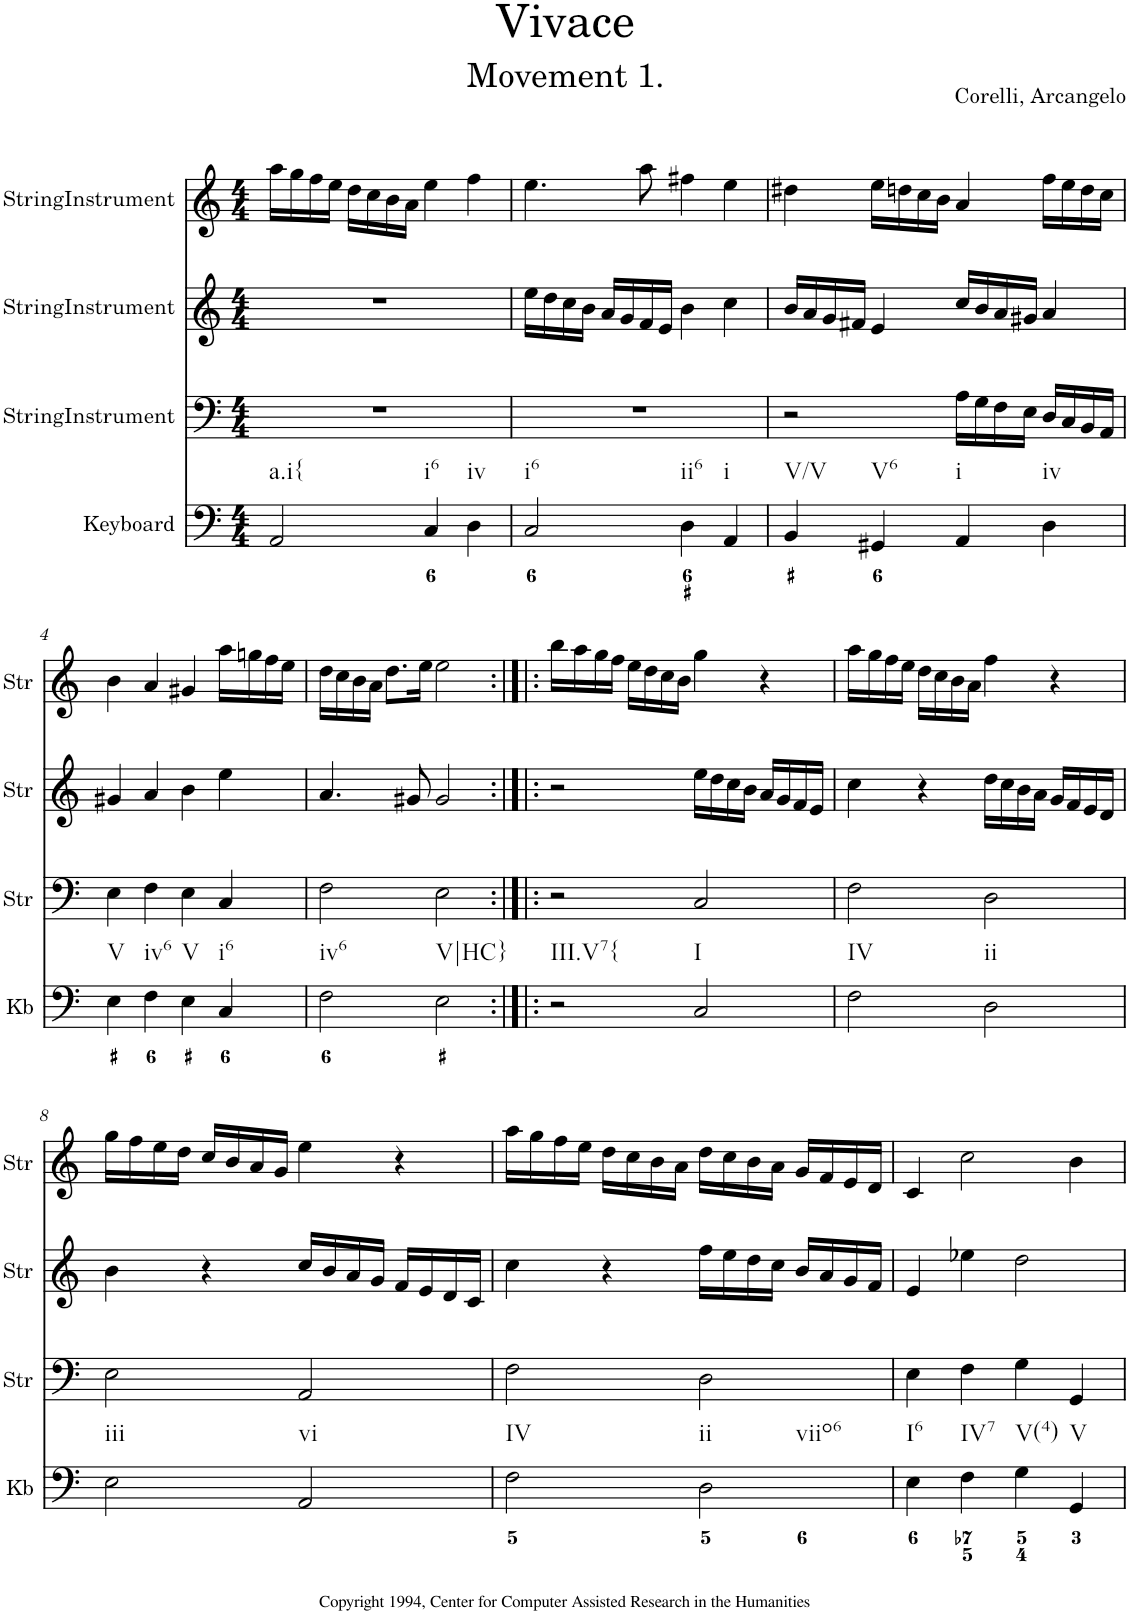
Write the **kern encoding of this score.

**kern	**kern	**kern	**kern
*part4	*part3	*part2	*part1
*staff4	*staff3	*staff2	*staff1
*I"Keyboard	*I"StringInstrument	*I"StringInstrument	*I"StringInstrument
*I'Kb	*I'Str	*I'Str	*I'Str
*clefF4	*clefF4	*clefG2	*clefG2
*k[]	*k[]	*k[]	*k[]
*M4/4	*M4/4	*M4/4	*M4/4
=1	=1	=1	=1
!LO:TX:b:t=a.i{	!	!	!
2AA/	1r	1r	16aa\LL
.	.	.	16gg\
.	.	.	16ff\
.	.	.	16ee\JJ
.	.	.	16dd\LL
.	.	.	16cc\
.	.	.	16b\
.	.	.	16a\JJ
!LO:TX:b:t=i6	!	!	!
4C/	.	.	4ee\
!LO:TX:b:t=iv	!	!	!
4D\	.	.	4ff\
=2	=2	=2	=2
!LO:TX:b:t=i6	!	!	!
2C/	1r	16ee\LL	4.ee\
.	.	16dd\	.
.	.	16cc\	.
.	.	16b\JJ	.
.	.	16a/LL	.
.	.	16g/	.
.	.	16f/	8aa\
.	.	16e/JJ	.
!LO:TX:b:t=ii6	!	!	!
4D\	.	4b\	4ff#X\
!LO:TX:b:t=i	!	!	!
4AA/	.	4cc\	4ee\
=3	=3	=3	=3
!LO:TX:b:t=V/V	!	!	!
4BB/	2r	16b/LL	4dd#X\
.	.	16a/	.
.	.	16g/	.
.	.	16f#X/JJ	.
!LO:TX:b:t=V6	!	!	!
4GG#X/	.	4e/	16ee\LL
.	.	.	16ddn\
.	.	.	16cc\
.	.	.	16b\JJ
!LO:TX:b:t=i	!	!	!
4AA/	16A\LL	16cc/LL	4a/
.	16G\	16b/	.
.	16F\	16a/	.
.	16E\JJ	16g#X/JJ	.
!LO:TX:b:t=iv	!	!	!
4D\	16D/LL	4a/	16ff\LL
.	16C/	.	16ee\
.	16BB/	.	16dd\
.	16AA/JJ	.	16cc\JJ
!!LO:LB:g=z
=4	=4	=4	=4
!LO:TX:b:t=V	!	!	!
4E\	4E\	4g#X/	4b\
!LO:TX:b:t=iv6	!	!	!
4F\	4F\	4a/	4a/
!LO:TX:b:t=V	!	!	!
4E\	4E\	4b\	4g#X/
!LO:TX:b:t=i6	!	!	!
4C/	4C/	4ee\	16aa\LL
.	.	.	16ggn\
.	.	.	16ff\
.	.	.	16ee\JJ
=5	=5	=5	=5
!LO:TX:b:t=iv6	!	!	!
2F\	2F\	4.a/	16dd\LL
.	.	.	16cc\
.	.	.	16b\
.	.	.	16a\JJ
.	.	.	8.dd\L
.	.	8g#X/	.
.	.	.	16ee\Jk
!LO:TX:b:t=V|HC}	!	!	!
2E\	2E\	2g#/	2ee\
=6:|!|:	=6:|!|:	=6:|!|:	=6:|!|:
!LO:TX:b:t=III.V7{	!	!	!
2r	2r	2r	16bb\LL
.	.	.	16aa\
.	.	.	16gg\
.	.	.	16ff\JJ
.	.	.	16ee\LL
.	.	.	16dd\
.	.	.	16cc\
.	.	.	16b\JJ
!LO:TX:b:t=I	!	!	!
2C/	2C/	16ee\LL	4gg\
.	.	16dd\	.
.	.	16cc\	.
.	.	16b\JJ	.
.	.	16a/LL	4r
.	.	16g/	.
.	.	16f/	.
.	.	16e/JJ	.
=7	=7	=7	=7
!LO:TX:b:t=IV	!	!	!
2F\	2F\	4cc\	16aa\LL
.	.	.	16gg\
.	.	.	16ff\
.	.	.	16ee\JJ
.	.	4r	16dd\LL
.	.	.	16cc\
.	.	.	16b\
.	.	.	16a\JJ
!LO:TX:b:t=ii	!	!	!
2D\	2D\	16dd\LL	4ff\
.	.	16cc\	.
.	.	16b\	.
.	.	16a\JJ	.
.	.	16g/LL	4r
.	.	16f/	.
.	.	16e/	.
.	.	16d/JJ	.
!!LO:LB:g=z
=8	=8	=8	=8
!LO:TX:b:t=iii	!	!	!
2E\	2E\	4b\	16gg\LL
.	.	.	16ff\
.	.	.	16ee\
.	.	.	16dd\JJ
.	.	4r	16cc/LL
.	.	.	16b/
.	.	.	16a/
.	.	.	16g/JJ
!LO:TX:b:t=vi	!	!	!
2AA/	2AA/	16cc/LL	4ee\
.	.	16b/	.
.	.	16a/	.
.	.	16g/JJ	.
.	.	16f/LL	4r
.	.	16e/	.
.	.	16d/	.
.	.	16c/JJ	.
=9	=9	=9	=9
!LO:TX:b:t=IV	!	!	!
2F\	2F\	4cc\	16aa\LL
.	.	.	16gg\
.	.	.	16ff\
.	.	.	16ee\JJ
.	.	4r	16dd\LL
.	.	.	16cc\
.	.	.	16b\
.	.	.	16a\JJ
!LO:TX:b:t=ii	!	!	!
!LO:TX:b:t=viio6	!	!	!
2D\	2D\	16ff\LL	16dd\LL
.	.	16ee\	16cc\
.	.	16dd\	16b\
.	.	16cc\JJ	16a\JJ
.	.	16b/LL	16g/LL
.	.	16a/	16f/
.	.	16g/	16e/
.	.	16f/JJ	16d/JJ
=10	=10	=10	=10
!LO:TX:b:t=I6	!	!	!
4E\	4E\	4e/	4c/
!LO:TX:b:t=IV7	!	!	!
4F\	4F\	4ee-X\	2cc\
!LO:TX:b:t=V(4)	!	!	!
4G\	4G\	2dd\	.
!LO:TX:b:t=V	!	!	!
4GG/	4GG/	.	4b\
=	=	=	=
*-	*-	*-	*-
